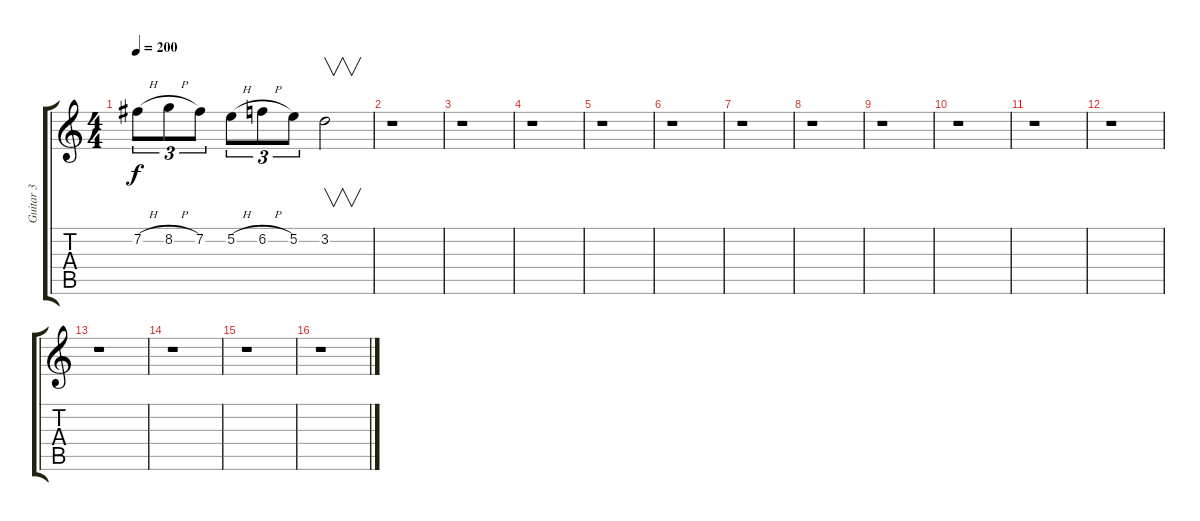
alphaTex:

\track ("Guitar 3" "Guitar 3") {instrument distortionguitar}
\staff {score tabs}
\tuning (E4 B3 G3 D3 A2 E2) {hide}
\ts (4 4)
\tempo 200
\clef g2
\ks c
7.2{h}.8{tu (3 2) dy f} 8.2{h}.8{tu (3 2)} 7.2.8{tu (3 2)} 5.2{h}.8{tu (3 2)} 6.2{h}.8{tu (3 2)} 5.2.8{tu (3 2)} 3.2.2{v} |
r.1 |
r.1 |
r.1 |
r.1 |
r.1 |
r.1 |
r.1 |
r.1 |
r.1 |
r.1 |
r.1 |
r.1 |
r.1 |
r.1 |
r.1
